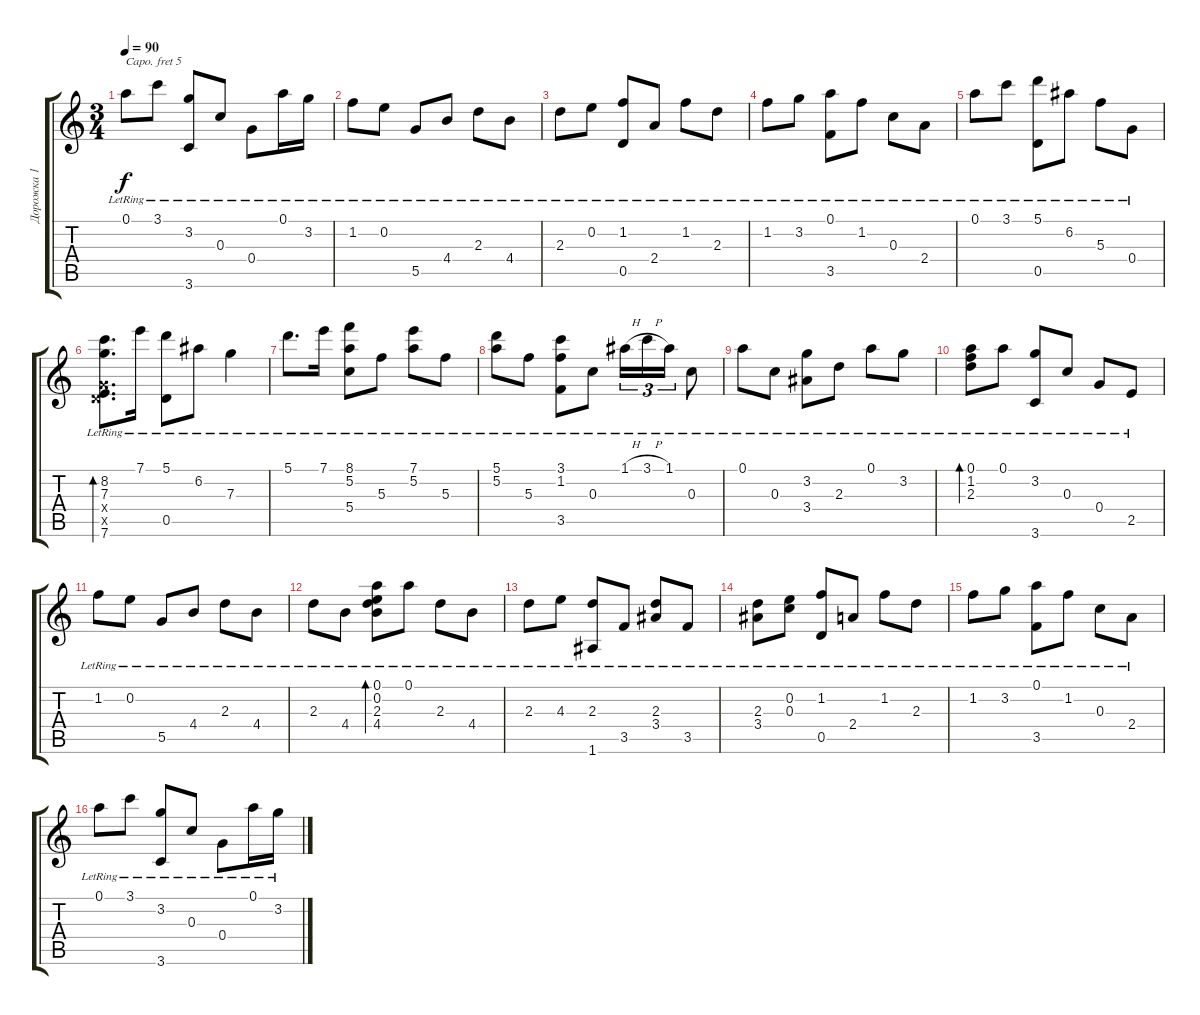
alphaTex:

\track ("Дорожка 1" "Дорожка 1") {instrument acousticguitarnylon}
\staff {score tabs}
\capo 5
\tuning (E4 B3 G3 D3 A2 E2) {hide}
\ts (3 4)
\tempo 90
\clef g2
\ks c
0.1{lr}.8{dy f} 3.1{lr}.8 (3.2{lr} 3.6{lr}).8 0.3{lr}.8 0.4{lr}.8 0.1{lr}.16 3.2{lr}.16 |
1.2{lr}.8 0.2{lr}.8 5.5{lr}.8 4.4{lr}.8 2.3{lr}.8 4.4{lr}.8 |
2.3{lr}.8 0.2{lr}.8 (1.2{lr} 0.5{lr}).8 2.4{lr}.8 1.2{lr}.8 2.3{lr}.8 |
1.2{lr}.8 3.2{lr}.8 (0.1{lr} 3.5{lr}).8 1.2{lr}.8 0.3{lr}.8 2.4{lr}.8 |
0.1{lr}.8 3.1{lr}.8 (5.1{lr} 0.5{lr}).8 6.2{lr}.8 5.3{lr}.8 0.4{lr}.8 |
(8.2{lr} 7.3{lr} 0.4{x} 0.5{x} 7.6{lr}).8{d bd 60} 7.1{lr}.16 (5.1{lr} 0.5{lr}).8 6.2{lr}.8 7.3{lr}.4 |
5.1{lr}.8{d} 7.1{lr}.16 (8.1{lr} 5.2 5.4{lr}).8 5.3{lr}.8 (7.1{lr} 5.2).8 5.3{lr}.8 |
(5.1{lr} 5.2).8 5.3{lr}.8 (3.1{lr} 1.2 3.5{lr}).8 0.3{lr}.8 1.1{h lr}.16{tu (3 2)} 3.1{h lr}.16{tu (3 2)} 1.1{lr}.16{tu (3 2)} 0.3{lr}.8 |
0.1{lr}.8 0.3{lr}.8 (3.2{lr} 3.4{lr}).8 2.3{lr}.8 0.1{lr}.8 3.2{lr}.8 |
(0.1{lr} 1.2{lr} 2.3{lr}).8{bd 60} 0.1{lr}.8 (3.2{lr} 3.6{lr}).8 0.3{lr}.8 0.4{lr}.8 2.5{lr}.8 |
1.2{lr}.8 0.2{lr}.8 5.5{lr}.8 4.4{lr}.8 2.3{lr}.8 4.4{lr}.8 |
2.3{lr}.8 4.4{lr}.8 (0.1{lr} 0.2{lr} 2.3{lr} 4.4{lr}).8{bd 120} 0.1{lr}.8 2.3{lr}.8 4.4{lr}.8 |
2.3{lr}.8 4.3{lr}.8 (2.3{lr} 1.6{lr}).8 3.5{lr}.8 (2.3{lr} 3.4{lr}).8 3.5{lr}.8 |
(2.3{lr} 3.4{lr}).8 (0.2{lr} 0.3{lr}).8 (1.2{lr} 0.5{lr}).8 2.4{lr}.8 1.2{lr}.8 2.3{lr}.8 |
1.2{lr}.8 3.2{lr}.8 (0.1{lr} 3.5{lr}).8 1.2{lr}.8 0.3{lr}.8 2.4{lr}.8 |
0.1{lr}.8 3.1{lr}.8 (3.2{lr} 3.6{lr}).8 0.3{lr}.8 0.4{lr}.8 0.1{lr}.16 3.2{lr}.16
